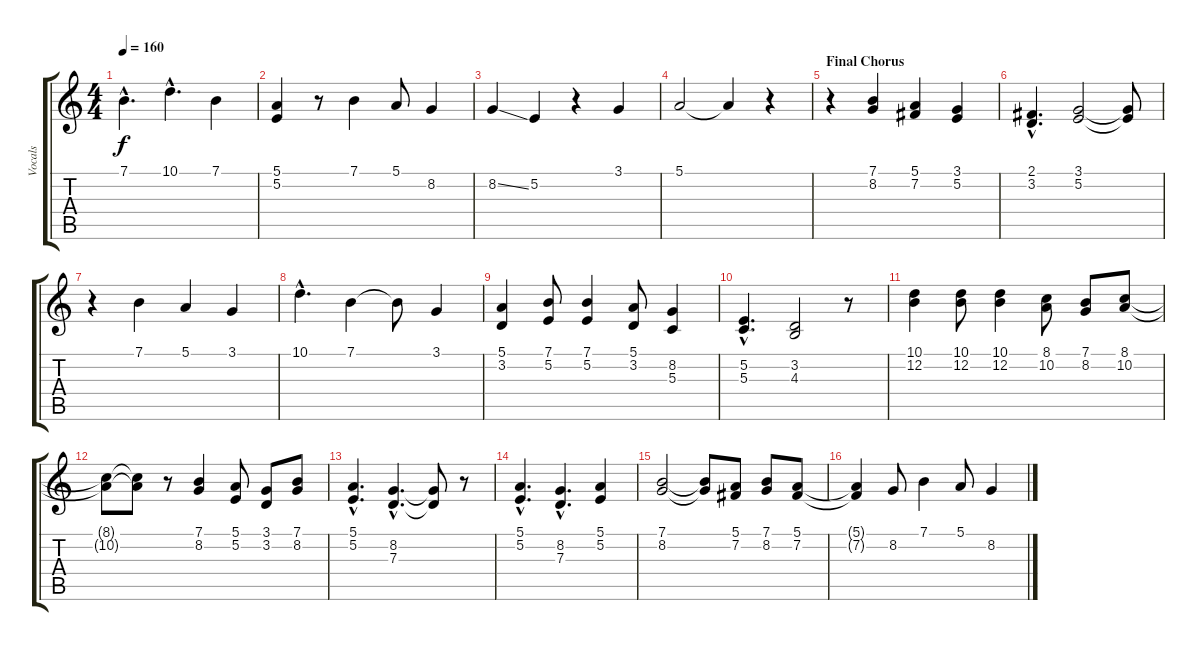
\track ("Vocals" "Vocals") {instrument flute}
\staff {score tabs}
\tuning (E4 B3 G3 D3 A2 E2) {hide}
\ts (4 4)
\tempo 160
\clef g2
\ks c
7.1{hac}.4{d dy f} 10.1{hac}.4{d} 7.1.4 |
(5.1 5.2{t}).4 r.8 7.1.4 5.1.8 8.2.4 |
8.2{ss}.4 5.2.4 r.4 3.1.4 |
5.1.2 5.1{t}.4 r.4 |
\section ("" "Final Chorus")
r.4 (7.1 8.2).4 (5.1 7.2).4 (3.1 5.2).4 |
(2.1{hac} 3.2{hac}).4{d} (3.1 5.2).2 (3.1{t} 5.2{t}).8 |
r.4 7.1.4 5.1.4 3.1.4 |
10.1{hac}.4{d} 7.1.4 7.1{t}.8 3.1.4 |
(5.1 3.2).4 (7.1 5.2).8 (7.1 5.2).4 (5.1 3.2).8 (8.2 5.3).4 |
(5.2{hac} 5.3{hac}).4{d} (3.2 4.3).2 r.8 |
(10.1 12.2).4 (10.1 12.2).8 (10.1 12.2).4 (8.1 10.2).8 (7.1 8.2).8 (8.1 10.2).8 |
(8.1{t} 10.2{t}).8 (8.1{t} 10.2{t}).8 r.8 (7.1 8.2).4 (5.1 5.2).8 (3.1 3.2).8 (7.1 8.2).8 |
(5.1{hac} 5.2{hac}).4{d} (8.2{hac} 7.3{hac}).4{d} (8.2{t} 7.3{t}).8 r.8 |
(5.1{hac} 5.2{hac}).4{d} (8.2{hac} 7.3{hac}).4{d} (5.1 5.2).4 |
(7.1 8.2).2 (7.1{t} 8.2{t}).8 (5.1 7.2).8 (7.1 8.2).8 (5.1 7.2).8 |
(5.1{t} 7.2{t}).4 8.2.8 7.1.4 5.1.8 8.2.4
